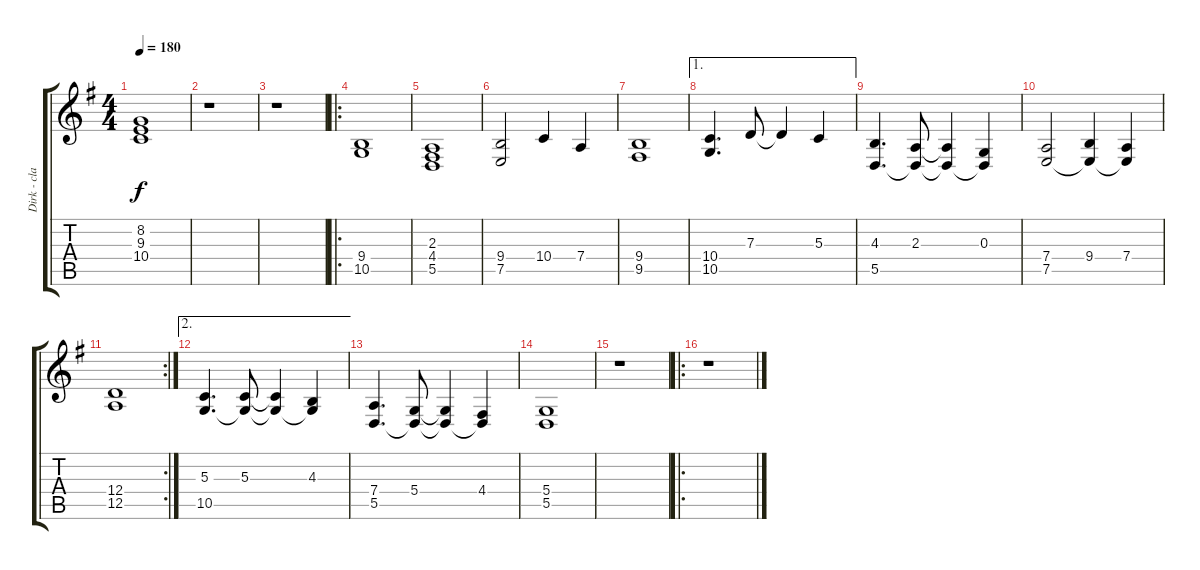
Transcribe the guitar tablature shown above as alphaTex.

\track ("Dirk - clavier" "Dirk - cla") {instrument stringensemble1}
\staff {score tabs}
\tuning (E4 B3 G3 D3 A2 E2) {hide}
\ts (4 4)
\tempo 180
\clef g2
\ks g
(8.2 9.3 10.4).1{dy f} |
r.1 |
r.1 |
\ro
(9.4 10.5).1 |
(2.3 4.4 5.5).1 |
(9.4 7.5).2 10.4.4 7.4.4 |
(9.4 9.5).1 |
\ae 1
(10.4 10.5).4{d} 7.3.8 7.3{t}.4 5.3.4 |
(4.3 5.5).4{d} (2.3 5.5{t}).8 (2.3{t} 5.5{t}).4 (0.3 5.5{t}).4 |
(7.4 7.5).2 (9.4 7.5{t}).4 (7.4 7.5{t}).4 |
\rc 2
(12.4 12.5).1 |
\ae 2
(5.3 10.5).4{d} (5.3 10.5{t}).8 (5.3{t} 10.5{t}).4 (4.3 10.5{t}).4 |
(7.4 5.5).4{d} (5.4 5.5{t}).8 (5.4{t} 5.5{t}).4 (4.4 5.5{t}).4 |
(5.4 5.5).1 |
r.1 |
\ro
r.1
